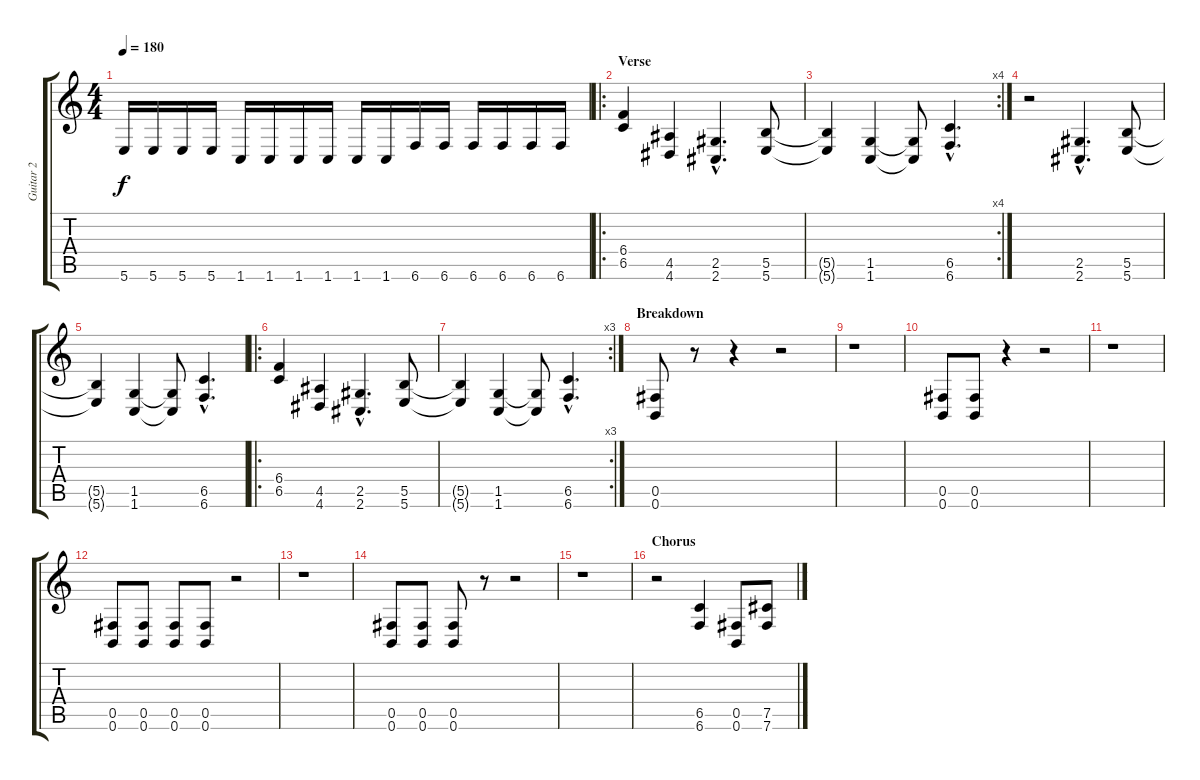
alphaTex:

\track ("Guitar 2" "Guitar 2") {instrument distortionguitar}
\staff {score tabs}
\tuning (Db4 Ab3 E3 B2 Gb2 B1) {hide}
\ts (4 4)
\tempo 180
\clef g2
\ks c
5.6.16{dy f} 5.6.16 5.6.16 5.6.16 1.6.16 1.6.16 1.6.16 1.6.16 1.6.16 1.6.16 6.6.16 6.6.16 6.6.16 6.6.16 6.6.16 6.6.16 |
\ro
\section ("" "Verse")
(6.4 6.5).4 (4.5 4.6).4 (2.5{hac} 2.6{hac}).4{d} (5.5 5.6).8 |
\rc 4
(5.5{t} 5.6{t}).4 (1.5 1.6).4 (1.5{t} 1.6{t}).8 (6.5{hac} 6.6{hac}).4{d} |
r.2 (2.5{hac} 2.6{hac}).4{d} (5.5 5.6).8 |
(5.5{t} 5.6{t}).4 (1.5 1.6).4 (1.5{t} 1.6{t}).8 (6.5{hac} 6.6{hac}).4{d} |
\ro
(6.4 6.5).4 (4.5 4.6).4 (2.5{hac} 2.6{hac}).4{d} (5.5 5.6).8 |
\rc 3
(5.5{t} 5.6{t}).4 (1.5 1.6).4 (1.5{t} 1.6{t}).8 (6.5{hac} 6.6{hac}).4{d} |
\section ("" "Breakdown")
(0.5 0.6).8 r.8 r.4 r.2 |
r.1 |
(0.5 0.6).8 (0.5 0.6).8 r.4 r.2 |
r.1 |
(0.5 0.6).8 (0.5 0.6).8 (0.5 0.6).8 (0.5 0.6).8 r.2 |
r.1 |
(0.5 0.6).8 (0.5 0.6).8 (0.5 0.6).8 r.8 r.2 |
r.1 |
\section ("" "Chorus")
r.2 (6.5 6.6).4 (0.5 0.6).8 (7.5 7.6).8
